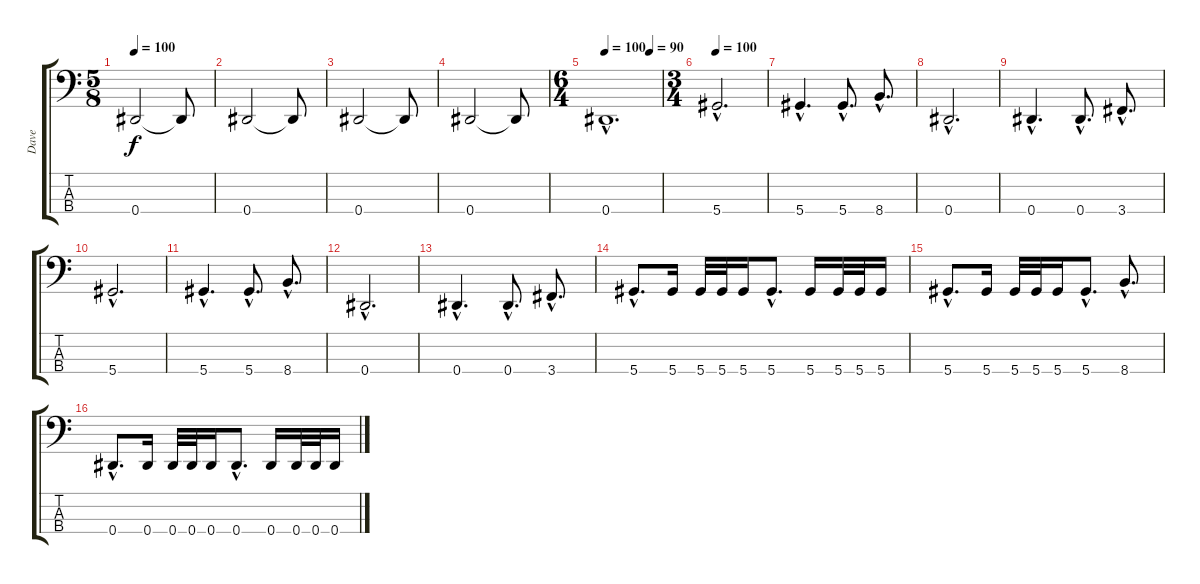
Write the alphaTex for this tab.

\track ("Dave" "Dave") {instrument electricbasspick}
\staff {score tabs}
\tuning (Gb2 Db2 Ab1 Eb1) {hide}
\ts (5 8)
\tempo 100
\clef f4
\ks c
0.4.2{dy f} 0.4{t}.8 |
0.4.2 0.4{t}.8 |
0.4.2 0.4{t}.8 |
0.4.2 0.4{t}.8 |
\ts (6 4)
\tempo 100
\tempo (90 0.7916666666666666)
0.4{hac}.1{d} |
\ts (3 4)
\tempo 100
5.4{hac}.2{d} |
5.4{hac}.4{d} 5.4{hac}.8{d} 8.4{hac}.8{d} |
0.4{hac}.2{d} |
0.4{hac}.4{d} 0.4{hac}.8{d} 3.4{hac}.8{d} |
5.4{hac}.2{d} |
5.4{hac}.4{d} 5.4{hac}.8{d} 8.4{hac}.8{d} |
0.4{hac}.2{d} |
0.4{hac}.4{d} 0.4{hac}.8{d} 3.4{hac}.8{d} |
5.4{hac}.8{d} 5.4.16 5.4.32 5.4.32 5.4.16 5.4{hac}.8{d} 5.4.16 5.4.32 5.4.32 5.4.16 |
5.4{hac}.8{d} 5.4.16 5.4.32 5.4.32 5.4.16 5.4{hac}.8{d} 8.4{hac}.8{d} |
0.4{hac}.8{d} 0.4.16 0.4.32 0.4.32 0.4.16 0.4{hac}.8{d} 0.4.16 0.4.32 0.4.32 0.4.16
